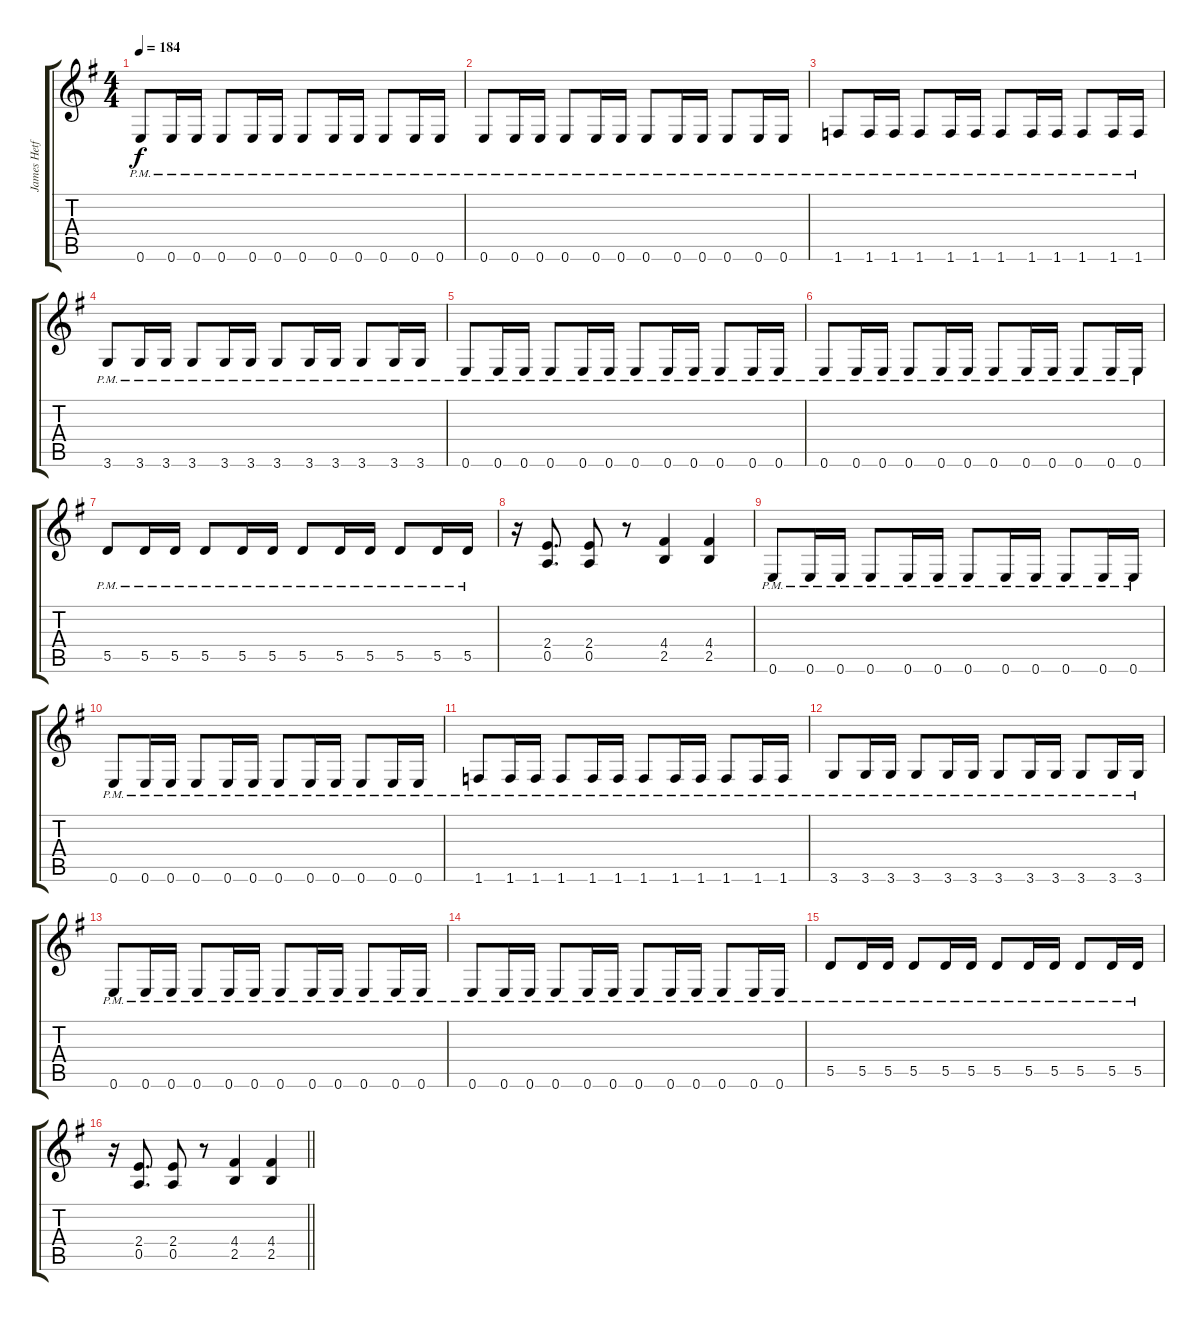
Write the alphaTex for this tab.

\track ("James Hetfield" "James Hetf") {instrument distortionguitar}
\staff {score tabs}
\tuning (E4 B3 G3 D3 A2 E2) {hide}
\ts (4 4)
\tempo 184
\clef g2
\ks eminor
0.6{pm}.8{dy f} 0.6{pm}.16 0.6{pm}.16 0.6{pm}.8 0.6{pm}.16 0.6{pm}.16 0.6{pm}.8 0.6{pm}.16 0.6{pm}.16 0.6{pm}.8 0.6{pm}.16 0.6{pm}.16 |
0.6{pm}.8 0.6{pm}.16 0.6{pm}.16 0.6{pm}.8 0.6{pm}.16 0.6{pm}.16 0.6{pm}.8 0.6{pm}.16 0.6{pm}.16 0.6{pm}.8 0.6{pm}.16 0.6{pm}.16 |
1.6{pm}.8 1.6{pm}.16 1.6{pm}.16 1.6{pm}.8 1.6{pm}.16 1.6{pm}.16 1.6{pm}.8 1.6{pm}.16 1.6{pm}.16 1.6{pm}.8 1.6{pm}.16 1.6{pm}.16 |
3.6{pm}.8 3.6{pm}.16 3.6{pm}.16 3.6{pm}.8 3.6{pm}.16 3.6{pm}.16 3.6{pm}.8 3.6{pm}.16 3.6{pm}.16 3.6{pm}.8 3.6{pm}.16 3.6{pm}.16 |
0.6{pm}.8 0.6{pm}.16 0.6{pm}.16 0.6{pm}.8 0.6{pm}.16 0.6{pm}.16 0.6{pm}.8 0.6{pm}.16 0.6{pm}.16 0.6{pm}.8 0.6{pm}.16 0.6{pm}.16 |
0.6{pm}.8 0.6{pm}.16 0.6{pm}.16 0.6{pm}.8 0.6{pm}.16 0.6{pm}.16 0.6{pm}.8 0.6{pm}.16 0.6{pm}.16 0.6{pm}.8 0.6{pm}.16 0.6{pm}.16 |
5.5{pm}.8 5.5{pm}.16 5.5{pm}.16 5.5{pm}.8 5.5{pm}.16 5.5{pm}.16 5.5{pm}.8 5.5{pm}.16 5.5{pm}.16 5.5{pm}.8 5.5{pm}.16 5.5{pm}.16 |
r.16 (2.4 0.5).8{d} (2.4 0.5).8 r.8 (4.4 2.5).4 (4.4 2.5).4 |
0.6{pm}.8 0.6{pm}.16 0.6{pm}.16 0.6{pm}.8 0.6{pm}.16 0.6{pm}.16 0.6{pm}.8 0.6{pm}.16 0.6{pm}.16 0.6{pm}.8 0.6{pm}.16 0.6{pm}.16 |
0.6{pm}.8 0.6{pm}.16 0.6{pm}.16 0.6{pm}.8 0.6{pm}.16 0.6{pm}.16 0.6{pm}.8 0.6{pm}.16 0.6{pm}.16 0.6{pm}.8 0.6{pm}.16 0.6{pm}.16 |
1.6{pm}.8 1.6{pm}.16 1.6{pm}.16 1.6{pm}.8 1.6{pm}.16 1.6{pm}.16 1.6{pm}.8 1.6{pm}.16 1.6{pm}.16 1.6{pm}.8 1.6{pm}.16 1.6{pm}.16 |
3.6{pm}.8 3.6{pm}.16 3.6{pm}.16 3.6{pm}.8 3.6{pm}.16 3.6{pm}.16 3.6{pm}.8 3.6{pm}.16 3.6{pm}.16 3.6{pm}.8 3.6{pm}.16 3.6{pm}.16 |
0.6{pm}.8 0.6{pm}.16 0.6{pm}.16 0.6{pm}.8 0.6{pm}.16 0.6{pm}.16 0.6{pm}.8 0.6{pm}.16 0.6{pm}.16 0.6{pm}.8 0.6{pm}.16 0.6{pm}.16 |
0.6{pm}.8 0.6{pm}.16 0.6{pm}.16 0.6{pm}.8 0.6{pm}.16 0.6{pm}.16 0.6{pm}.8 0.6{pm}.16 0.6{pm}.16 0.6{pm}.8 0.6{pm}.16 0.6{pm}.16 |
5.5{pm}.8 5.5{pm}.16 5.5{pm}.16 5.5{pm}.8 5.5{pm}.16 5.5{pm}.16 5.5{pm}.8 5.5{pm}.16 5.5{pm}.16 5.5{pm}.8 5.5{pm}.16 5.5{pm}.16 |
\barLineRight lightlight
r.16 (2.4 0.5).8{d} (2.4 0.5).8 r.8 (4.4 2.5).4 (4.4 2.5).4
